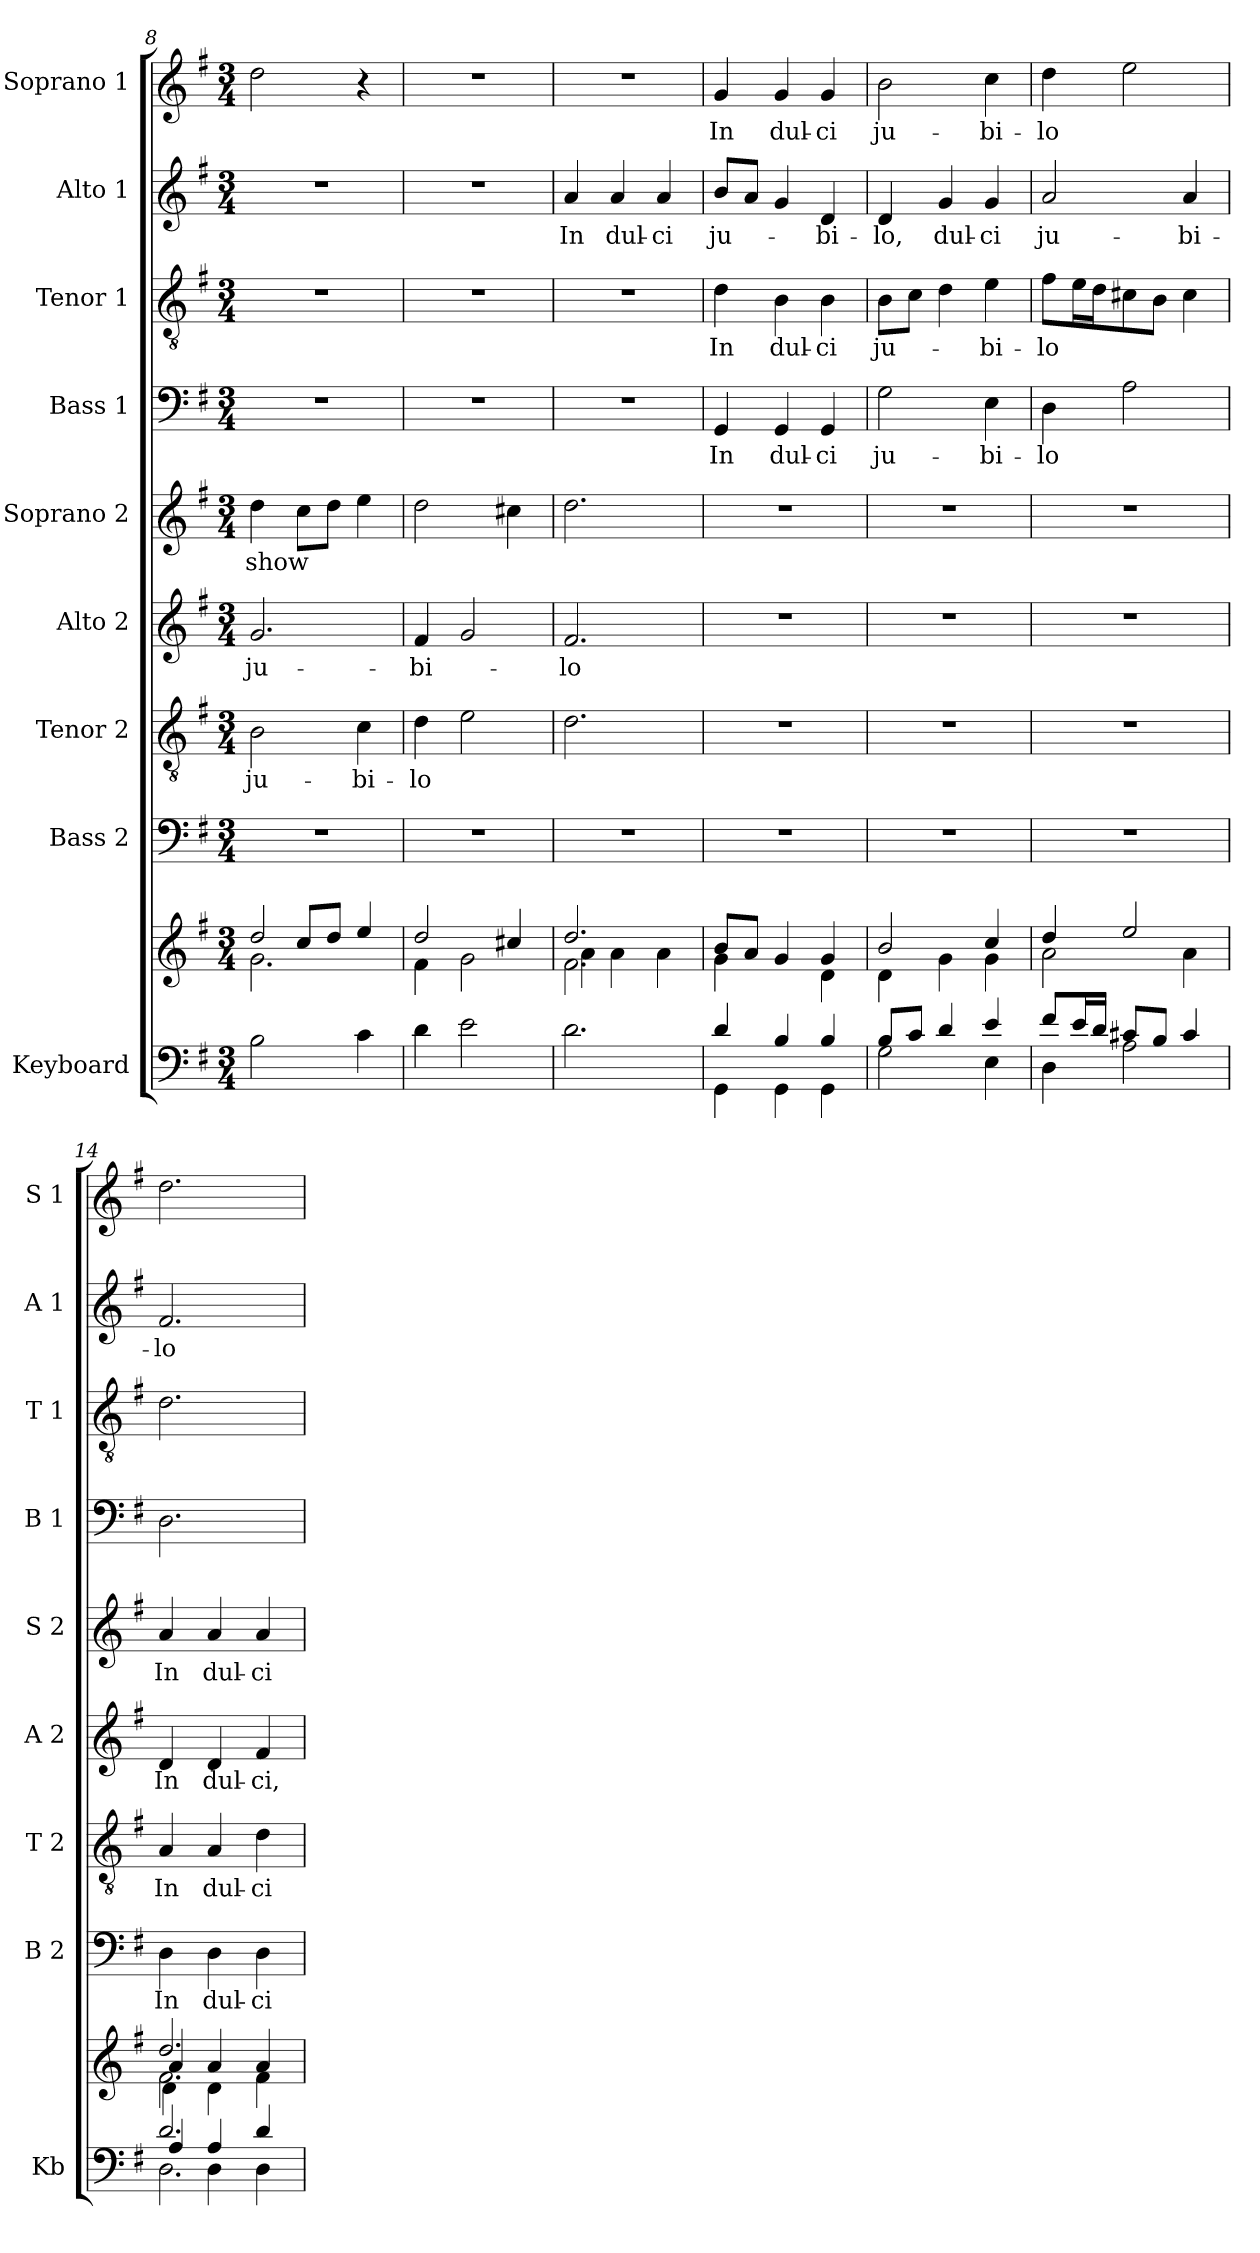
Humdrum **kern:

**kern	**kern	**kern	**text	**kern	**text	**kern	**text	**kern	**text	**kern	**text	**kern	**text	**kern	**text	**kern	**text
*part9	*part9	*part8	*part8	*part7	*part7	*part6	*part6	*part5	*part5	*part4	*part4	*part3	*part3	*part2	*part2	*part1	*part1
*staff10	*staff9	*staff8	*staff8	*staff7	*staff7	*staff6	*staff6	*staff5	*staff5	*staff4	*staff4	*staff3	*staff3	*staff2	*staff2	*staff1	*staff1
*I"Keyboard	*	*I"Bass 2	*	*I"Tenor 2	*	*I"Alto 2	*	*I"Soprano 2	*	*I"Bass 1	*	*I"Tenor 1	*	*I"Alto 1	*	*I"Soprano 1	*
*I'Kb	*	*I'B 2	*	*I'T 2	*	*I'A 2	*	*I'S 2	*	*I'B 1	*	*I'T 1	*	*I'A 1	*	*I'S 1	*
*clefF4	*clefG2	*clefF4	*	*clefGv2	*	*clefG2	*	*clefG2	*	*clefF4	*	*clefGv2	*	*clefG2	*	*clefG2	*
*k[f#]	*k[f#]	*k[f#]	*	*k[f#]	*	*k[f#]	*	*k[f#]	*	*k[f#]	*	*k[f#]	*	*k[f#]	*	*k[f#]	*
*G:	*G:	*G:	*	*G:	*	*G:	*	*G:	*	*G:	*	*G:	*	*G:	*	*G:	*
*M3/4	*M3/4	*M3/4	*	*M3/4	*	*M3/4	*	*M3/4	*	*M3/4	*	*M3/4	*	*M3/4	*	*M3/4	*
=8	=8	=8	=8	=8	=8	=8	=8	=8	=8	=8	=8	=8	=8	=8	=8	=8	=8
*	*^	*	*	*	*	*	*	*	*	*	*	*	*	*	*	*	*
*	*	*^	*	*	*	*	*	*	*	*	*	*	*	*	*	*	*	*
2B\	2dd/	2.g\	4ryy	2.r	.	2B\	ju-	2.g/	ju-	4dd\	show	2.r	.	2.r	.	2.r	.	2dd\	.
.	.	.	8cc/L	.	.	.	.	.	.	8cc\L	.	.	.	.	.	.	.	.	.
.	.	.	8dd/J	.	.	.	.	.	.	8dd\J	.	.	.	.	.	.	.	.	.
4c\	4ee/	.	4ryy	.	.	4c\	-bi-	.	.	4ee\	.	.	.	.	.	.	.	4r	.
*	*	*v	*v	*	*	*	*	*	*	*	*	*	*	*	*	*	*	*	*
!!LO:LB:g=z
=9	=9	=9	=9	=9	=9	=9	=9	=9	=9	=9	=9	=9	=9	=9	=9	=9	=9	=9
4d\	2dd/	4f#\	2.r	.	4d\	-lo	4f#/	-bi-	2dd\	.	2.r	.	2.r	.	2.r	.	2.r	.
2e\	.	2g\	.	.	2e\	.	2g/	.	.	.	.	.	.	.	.	.	.	.
.	4cc#X/	.	.	.	.	.	.	.	4cc#X\	.	.	.	.	.	.	.	.	.
=10	=10	=10	=10	=10	=10	=10	=10	=10	=10	=10	=10	=10	=10	=10	=10	=10	=10	=10
*	*	*^	*	*	*	*	*	*	*	*	*	*	*	*	*	*	*	*
2.d\	2.dd/	2.f#\	4a\	2.r	.	2.d\	.	2.f#/	-lo	2.dd\	.	2.r	.	2.r	.	4a/	In	2.r	.
.	.	.	4a\	.	.	.	.	.	.	.	.	.	.	.	.	4a/	dul-	.	.
.	.	.	4a\	.	.	.	.	.	.	.	.	.	.	.	.	4a/	-ci	.	.
*	*	*v	*v	*	*	*	*	*	*	*	*	*	*	*	*	*	*	*	*
=11	=11	=11	=11	=11	=11	=11	=11	=11	=11	=11	=11	=11	=11	=11	=11	=11	=11	=11
*^	*	*	*	*	*	*	*	*	*	*	*	*	*	*	*	*	*	*
4d/	4GG\	4g\	8b/L	2.r	.	2.r	.	2.r	.	2.r	.	4GG/	In	4d\	In	8b/L	ju-	4g/	In
.	.	.	8a/J	.	.	.	.	.	.	.	.	.	.	.	.	8a/J	.	.	.
4B/	4GG\	4g/	4g\yy	.	.	.	.	.	.	.	.	4GG/	dul-	4B\	dul-	4g/	.	4g/	dul-
4B/	4GG\	4g/	4d\	.	.	.	.	.	.	.	.	4GG/	-ci	4B\	-ci	4d/	-bi-	4g/	-ci
=12	=12	=12	=12	=12	=12	=12	=12	=12	=12	=12	=12	=12	=12	=12	=12	=12	=12	=12	=12
8B/L	2G\	2b/	4d\	2.r	.	2.r	.	2.r	.	2.r	.	2G\	ju-	8B\L	ju-	4d/	-lo,	2b\	ju-
8c/J	.	.	.	.	.	.	.	.	.	.	.	.	.	8c\J	.	.	.	.	.
4d/	.	.	4g\	.	.	.	.	.	.	.	.	.	.	4d\	.	4g/	dul-	.	.
4e/	4E\	4cc/	4g\	.	.	.	.	.	.	.	.	4E\	-bi-	4e\	-bi-	4g/	-ci	4cc\	-bi-
=13	=13	=13	=13	=13	=13	=13	=13	=13	=13	=13	=13	=13	=13	=13	=13	=13	=13	=13	=13
8f#/L	4D\	4dd/	2a\	2.r	.	2.r	.	2.r	.	2.r	.	4D\	-lo	8f#\L	-lo	2a/	ju-	4dd\	-lo
16e/L	.	.	.	.	.	.	.	.	.	.	.	.	.	16e\L	.	.	.	.	.
16d/JJ	.	.	.	.	.	.	.	.	.	.	.	.	.	16d\J	.	.	.	.	.
8c#X/L	2A\	2ee/	.	.	.	.	.	.	.	.	.	2A\	.	8c#X\	.	.	.	2ee\	.
8B/J	.	.	.	.	.	.	.	.	.	.	.	.	.	8B\J	.	.	.	.	.
4c#/	.	.	4a\	.	.	.	.	.	.	.	.	.	.	4c#\	.	4a/	-bi-	.	.
=14	=14	=14	=14	=14	=14	=14	=14	=14	=14	=14	=14	=14	=14	=14	=14	=14	=14	=14	=14
*^	*^	*^	*^	*	*	*	*	*	*	*	*	*	*	*	*	*	*	*	*
2.d/	2.D\	4A/	4ryy	2.dd/	2.f#\	4a/	4d\	4D\	In	4A/	In	4d/	In	4a/	In	2.D\	.	2.d\	.	2.f#/	-lo	2.dd\	.
.	.	4A/	4D\	.	.	4a/	4d\	4D\	dul-	4A/	dul-	4d/	dul-	4a/	dul-	.	.	.	.	.	.	.	.
.	.	4d/	4D\	.	.	4a/	4f#\	4D\	-ci	4d\	-ci	4f#/	-ci,	4a/	-ci	.	.	.	.	.	.	.	.
*v	*v	*v	*v	*	*	*	*	*	*	*	*	*	*	*	*	*	*	*	*	*	*	*	*
*	*v	*v	*v	*v	*	*	*	*	*	*	*	*	*	*	*	*	*	*	*	*
=	=	=	=	=	=	=	=	=	=	=	=	=	=	=	=	=	=
*-	*-	*-	*-	*-	*-	*-	*-	*-	*-	*-	*-	*-	*-	*-	*-	*-	*-
